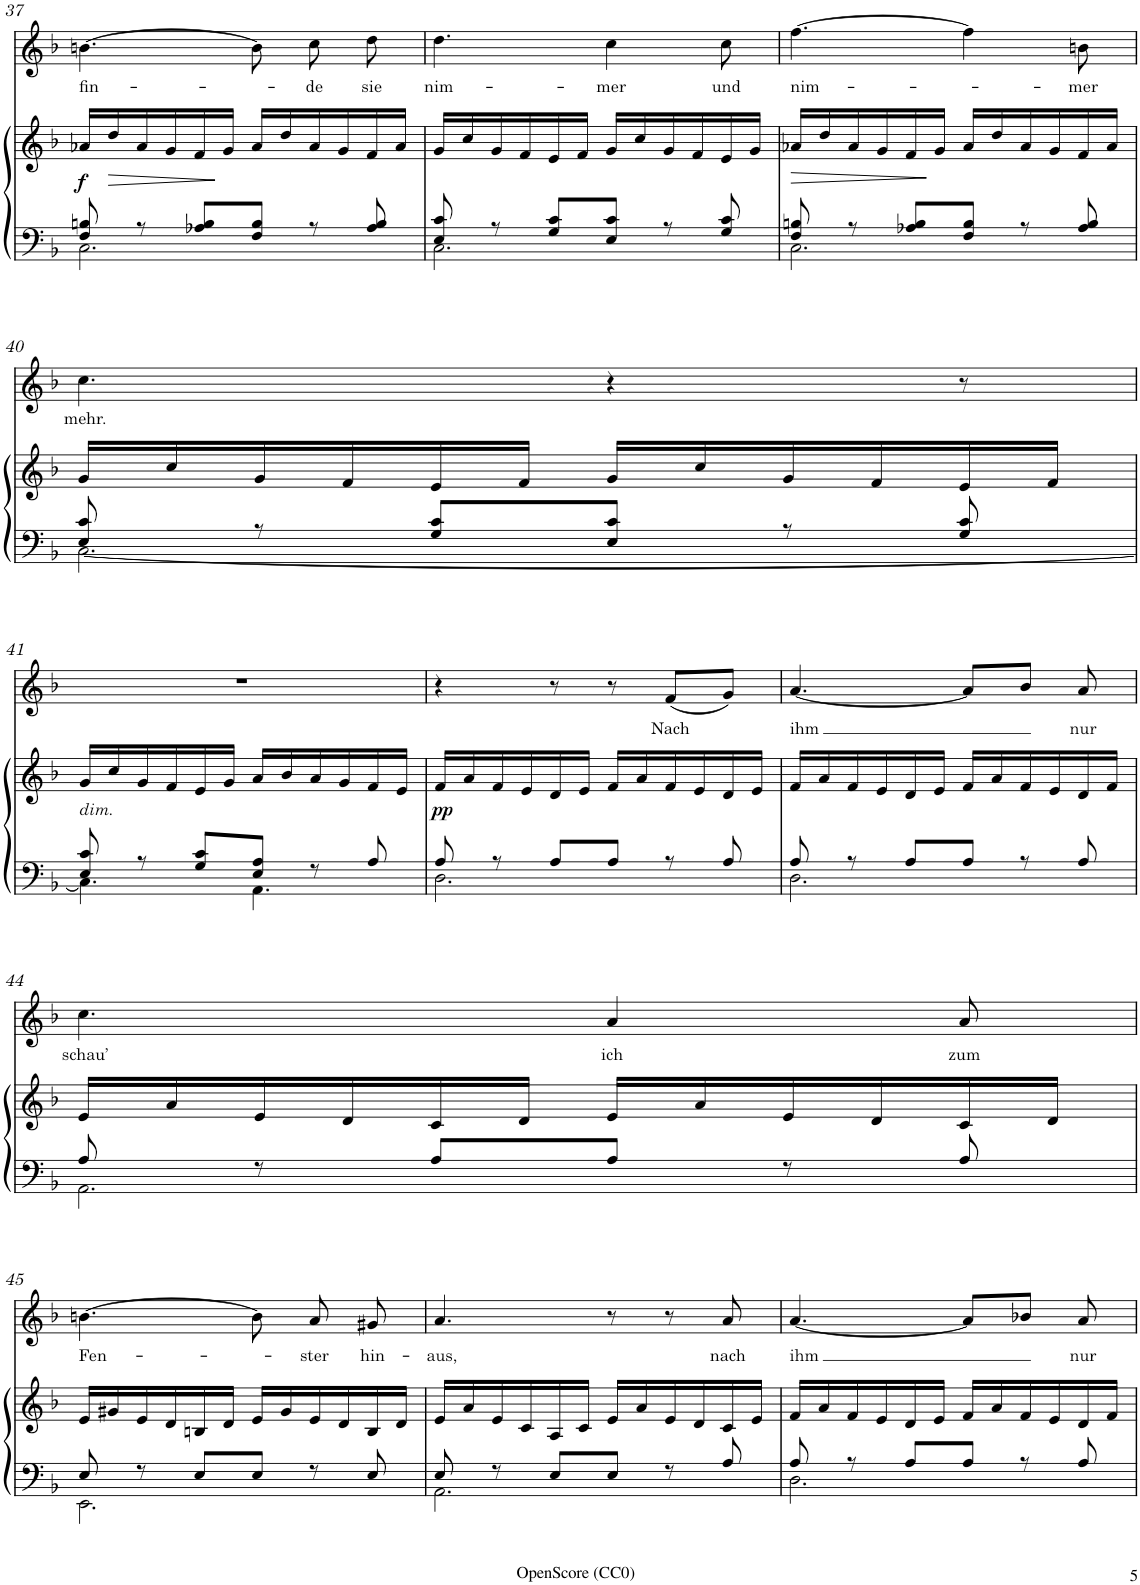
**kern	**kern	**dynam	**kern	**text
*part2	*part2	*part2	*part1	*part1
*staff3	*staff2	*staff2/3	*staff1	*staff1
*I"Pianoforte	*	*	*I"Singstimme Voice	*
*I'Pno	*	*	*	*
!!LO:PB:g=z
*clefF4	*clefG2	*	*clefG2	*
*k[b-]	*k[b-]	*	*k[b-]	*
*M6/8	*M6/8	*	*M6/8	*
=37	=37	=37	=37	=37
*^	*	*	*	*
!	!	!	!LO:DY:b	!	!LO:LY:b
8F/ 8Bn/	2.C\	16a-X/LL	f	[4.bn\	fin-
!	!	!	!LO:HP:b	!	!
.	.	16dd/	>	.	.
8r	.	16a-/	.	.	.
.	.	16g/	.	.	.
8A-X/ 8B/L	.	16f/	.	.	.
.	.	16g/JJ	]	.	.
8F/ 8B/J	.	16a-/LL	.	8b\]	.
.	.	16dd/	.	.	.
!	!	!	!	!	!LO:LY:b
8r	.	16a-/	.	8cc\	-de
.	.	16g/	.	.	.
!	!	!	!	!	!LO:LY:b
8A-/ 8B/	.	16f/	.	8dd\	sie
.	.	16a-/JJ	.	.	.
=38	=38	=38	=38	=38	=38
!	!	!	!	!	!LO:LY:b
8E/ 8c/	2.C\	16g/LL	.	4.dd\	nim-
.	.	16cc/	.	.	.
8r	.	16g/	.	.	.
.	.	16f/	.	.	.
8G/ 8c/L	.	16e/	.	.	.
.	.	16f/JJ	.	.	.
!	!	!	!	!	!LO:LY:b
8E/ 8c/J	.	16g/LL	.	4cc\	-mer
.	.	16cc/	.	.	.
8r	.	16g/	.	.	.
.	.	16f/	.	.	.
!	!	!	!	!	!LO:LY:b
8G/ 8c/	.	16e/	.	8cc\	und
.	.	16g/JJ	.	.	.
=39	=39	=39	=39	=39	=39
!	!	!	!LO:HP:b	!	!LO:LY:b
8F/ 8Bn/	2.C\	16a-X/LL	>	[4.ff\	nim-
.	.	16dd/	.	.	.
8r	.	16a-/	.	.	.
.	.	16g/	.	.	.
8A-X/ 8B/L	.	16f/	.	.	.
.	.	16g/JJ	]	.	.
8F/ 8B/J	.	16a-/LL	.	4ff\]	.
.	.	16dd/	.	.	.
8r	.	16a-/	.	.	.
.	.	16g/	.	.	.
!	!	!	!	!	!LO:LY:b
8A-/ 8B/	.	16f/	.	8bn\	-mer
.	.	16a-/JJ	.	.	.
!!LO:LB:g=z
=40	=40	=40	=40	=40	=40
!	!	!	!	!	!LO:LY:b
8E/ 8c/	[2.C\	16g/LL	.	4.cc\	mehr.
.	.	16cc/	.	.	.
8r	.	16g/	.	.	.
.	.	16f/	.	.	.
8G/ 8c/L	.	16e/	.	.	.
.	.	16f/JJ	.	.	.
8E/ 8c/J	.	16g/LL	.	4r	.
.	.	16cc/	.	.	.
8r	.	16g/	.	.	.
.	.	16f/	.	.	.
8G/ 8c/	.	16e/	.	8r	.
.	.	16f/JJ	.	.	.
!!LO:LB:g=z
=41	=41	=41	=41	=41	=41
!	!	!LO:TX:b:i:t=dim.	!	!	!
8E/ 8c/	4.C\]	16g/LL	.	2.r	.
.	.	16cc/	.	.	.
8r	.	16g/	.	.	.
.	.	16f/	.	.	.
8G/ 8c/L	.	16e/	.	.	.
.	.	16g/JJ	.	.	.
8E/ 8A/J	4.AA\	16a/LL	.	.	.
.	.	16b-/	.	.	.
8r	.	16a/	.	.	.
.	.	16g/	.	.	.
8A/	.	16f/	.	.	.
.	.	16e/JJ	.	.	.
=42	=42	=42	=42	=42	=42
!	!	!	!LO:DY:b	!	!
8A/	2.D\	16f/LL	pp	4r	.
.	.	16a/	.	.	.
8r	.	16f/	.	.	.
.	.	16e/	.	.	.
8A/L	.	16d/	.	8r	.
.	.	16e/JJ	.	.	.
8A/J	.	16f/LL	.	8r	.
.	.	16a/	.	.	.
!	!	!	!	!	!LO:LY:b
8r	.	16f/	.	(8f/L	Nach
.	.	16e/	.	.	.
8A/	.	16d/	.	8g/J)	.
.	.	16e/JJ	.	.	.
=43	=43	=43	=43	=43	=43
!	!	!	!	!	!LO:LY:b
8A/	2.D\	16f/LL	.	[4.a/	ihm
.	.	16a/	.	.	.
8r	.	16f/	.	.	.
.	.	16e/	.	.	.
8A/L	.	16d/	.	.	.
.	.	16e/JJ	.	.	.
8A/J	.	16f/LL	.	8a/L]	.
.	.	16a/	.	.	.
8r	.	16f/	.	8b-/J	.
.	.	16e/	.	.	.
!	!	!	!	!	!LO:LY:b
8A/	.	16d/	.	8a/	nur
.	.	16f/JJ	.	.	.
!!LO:LB:g=z
=44	=44	=44	=44	=44	=44
!	!	!	!	!	!LO:LY:b
8A/	2.AA\	16e/LL	.	4.cc\	schau’
.	.	16a/	.	.	.
8r	.	16e/	.	.	.
.	.	16d/	.	.	.
8A/L	.	16c/	.	.	.
.	.	16d/JJ	.	.	.
!	!	!	!	!	!LO:LY:b
8A/J	.	16e/LL	.	4a/	ich
.	.	16a/	.	.	.
8r	.	16e/	.	.	.
.	.	16d/	.	.	.
!	!	!	!	!	!LO:LY:b
8A/	.	16c/	.	8a/	zum
.	.	16d/JJ	.	.	.
!!LO:LB:g=z
=45	=45	=45	=45	=45	=45
!	!	!	!	!	!LO:LY:b
8E/	2.EE\	16e/LL	.	[4.bn\	Fen-
.	.	16g#X/	.	.	.
8r	.	16e/	.	.	.
.	.	16d/	.	.	.
8E/L	.	16Bn/	.	.	.
.	.	16d/JJ	.	.	.
8E/J	.	16e/LL	.	8b\]	.
.	.	16g#/	.	.	.
!	!	!	!	!	!LO:LY:b
8r	.	16e/	.	8a/	-ster
.	.	16d/	.	.	.
!	!	!	!	!	!LO:LY:b
8E/	.	16B/	.	8g#X/	hin-
.	.	16d/JJ	.	.	.
=46	=46	=46	=46	=46	=46
!	!	!	!	!	!LO:LY:b
8E/	2.AA\	16e/LL	.	4.a/	-aus,
.	.	16a/	.	.	.
8r	.	16e/	.	.	.
.	.	16c/	.	.	.
8E/L	.	16A/	.	.	.
.	.	16c/JJ	.	.	.
8E/J	.	16e/LL	.	8r	.
.	.	16a/	.	.	.
8r	.	16e/	.	8r	.
.	.	16d/	.	.	.
!	!	!	!	!	!LO:LY:b
8A/	.	16c/	.	8a/	nach
.	.	16e/JJ	.	.	.
=47	=47	=47	=47	=47	=47
!	!	!	!	!	!LO:LY:b
8A/	2.D\	16f/LL	.	[4.a/	ihm
.	.	16a/	.	.	.
8r	.	16f/	.	.	.
.	.	16e/	.	.	.
8A/L	.	16d/	.	.	.
.	.	16e/JJ	.	.	.
8A/J	.	16f/LL	.	8a/L]	.
.	.	16a/	.	.	.
8r	.	16f/	.	8b-X/J	.
.	.	16e/	.	.	.
!	!	!	!	!	!LO:LY:b
8A/	.	16d/	.	8a/	nur
.	.	16f/JJ	.	.	.
*v	*v	*	*	*	*
=	=	=	=	=
*-	*-	*-	*-	*-
